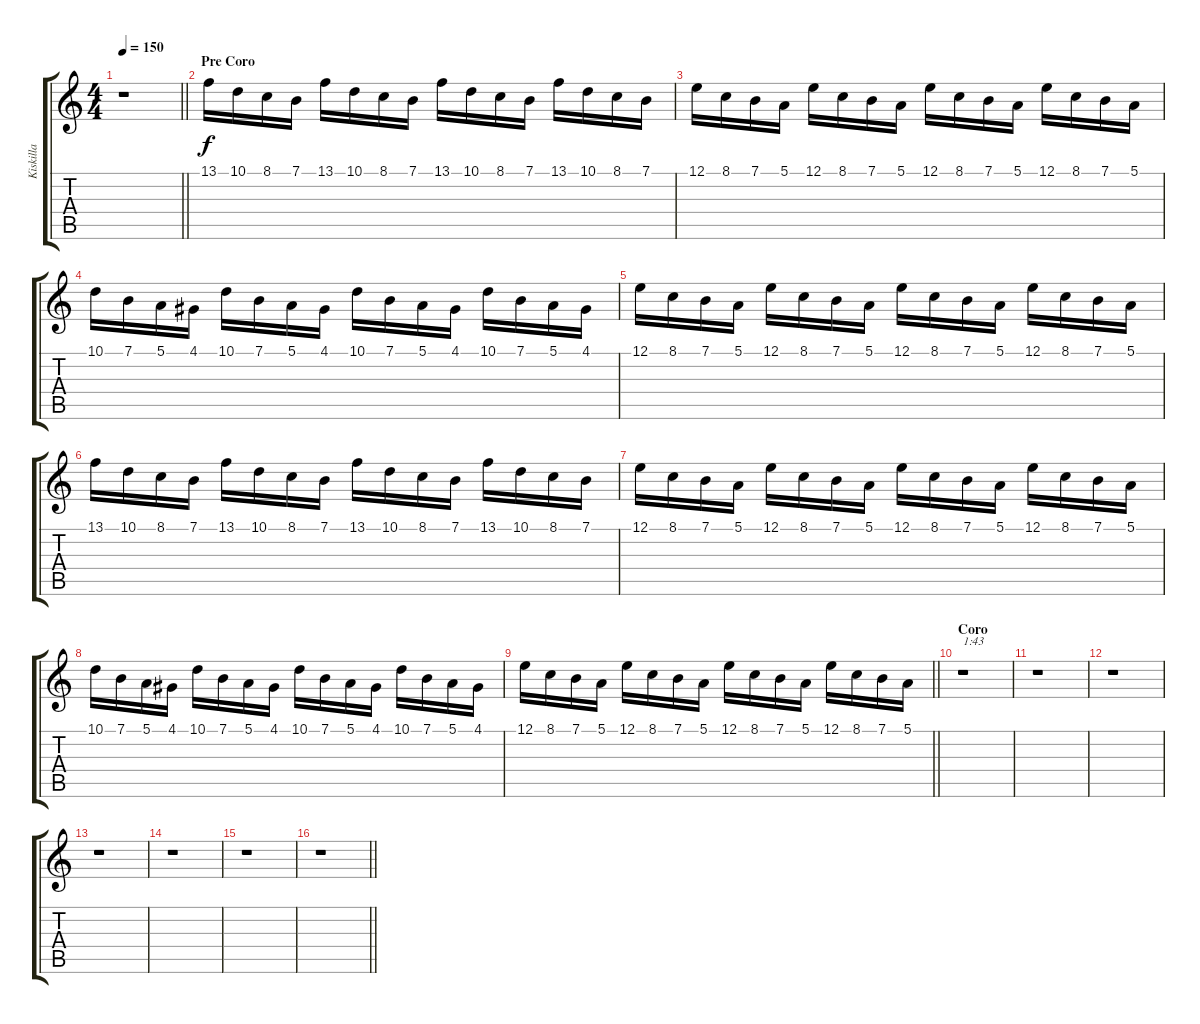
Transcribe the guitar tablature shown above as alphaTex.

\track ("Kiskilla" "Kiskilla") {instrument harpsichord}
\staff {score tabs}
\tuning (E4 B3 G3 D3 A2 E2) {hide}
\ts (4 4)
\tempo 150
\clef g2
\barLineRight lightlight
\ks c
r.1{dy f} |
\section ("" "Pre Coro")
13.1.16 10.1.16 8.1.16 7.1.16 13.1.16 10.1.16 8.1.16 7.1.16 13.1.16 10.1.16 8.1.16 7.1.16 13.1.16 10.1.16 8.1.16 7.1.16 |
12.1.16 8.1.16 7.1.16 5.1.16 12.1.16 8.1.16 7.1.16 5.1.16 12.1.16 8.1.16 7.1.16 5.1.16 12.1.16 8.1.16 7.1.16 5.1.16 |
10.1.16 7.1.16 5.1.16 4.1.16 10.1.16 7.1.16 5.1.16 4.1.16 10.1.16 7.1.16 5.1.16 4.1.16 10.1.16 7.1.16 5.1.16 4.1.16 |
12.1.16 8.1.16 7.1.16 5.1.16 12.1.16 8.1.16 7.1.16 5.1.16 12.1.16 8.1.16 7.1.16 5.1.16 12.1.16 8.1.16 7.1.16 5.1.16 |
13.1.16 10.1.16 8.1.16 7.1.16 13.1.16 10.1.16 8.1.16 7.1.16 13.1.16 10.1.16 8.1.16 7.1.16 13.1.16 10.1.16 8.1.16 7.1.16 |
12.1.16 8.1.16 7.1.16 5.1.16 12.1.16 8.1.16 7.1.16 5.1.16 12.1.16 8.1.16 7.1.16 5.1.16 12.1.16 8.1.16 7.1.16 5.1.16 |
10.1.16 7.1.16 5.1.16 4.1.16 10.1.16 7.1.16 5.1.16 4.1.16 10.1.16 7.1.16 5.1.16 4.1.16 10.1.16 7.1.16 5.1.16 4.1.16 |
\barLineRight lightlight
12.1.16 8.1.16 7.1.16 5.1.16 12.1.16 8.1.16 7.1.16 5.1.16 12.1.16 8.1.16 7.1.16 5.1.16 12.1.16 8.1.16 7.1.16 5.1.16 |
\section ("" "Coro")
r.1{txt "1:43"} |
r.1 |
r.1 |
r.1 |
r.1 |
r.1 |
\barLineRight lightlight
r.1
